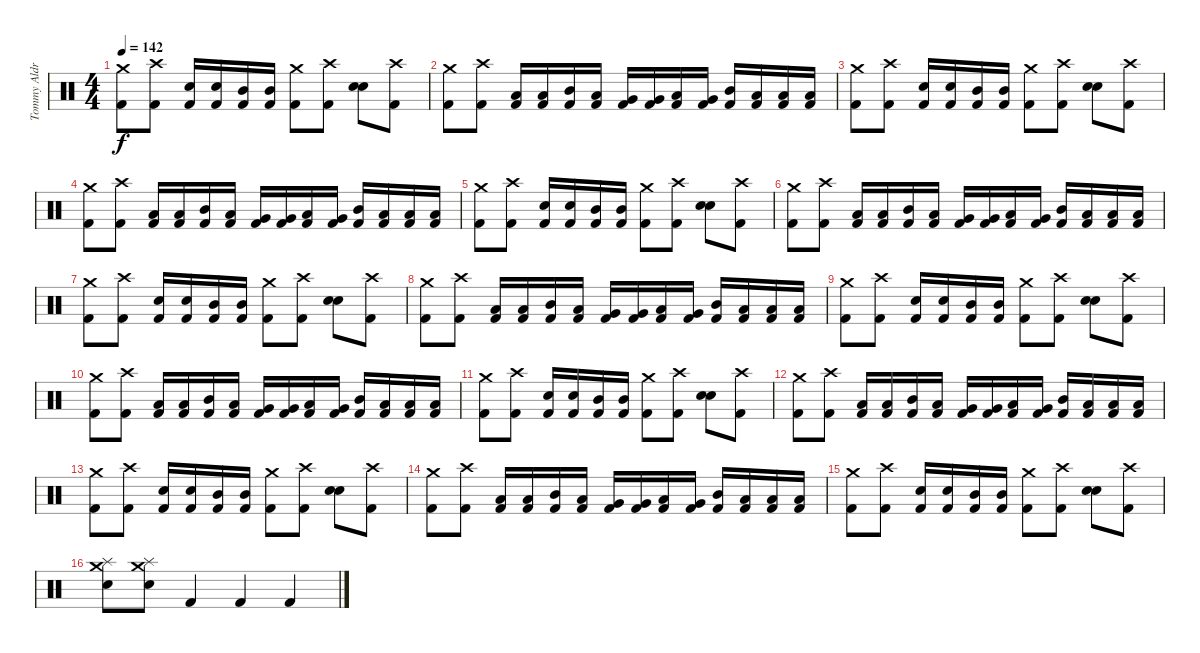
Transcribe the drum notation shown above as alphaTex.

\track ("Tommy Aldridge" "Tommy Aldr") {instrument percussion}
\staff {score}
\articulation defaults
\ts (4 4)
\tempo 142
\clef neutral
\ks c
("Crash medium (hit)" "Kick (hit) 2").8{dy f} ("Crash high (hit)" "Kick (hit) 2").8 ("Snare (hit) 2" "Kick (hit) 2").16 ("Snare (hit) 2" "Kick (hit) 2").16 ("Mid Tom (hit)" "Kick (hit) 2").16 ("Mid Tom (hit)" "Kick (hit) 2").16 ("Crash medium (hit)" "Kick (hit) 2").8 ("Crash high (hit)" "Kick (hit) 2").8 ("Snare (hit) 2" "Snare (hit) 2").8{bd 480} ("Crash high (hit)" "Kick (hit) 2").8 |
("Crash medium (hit)" "Kick (hit) 2").8 ("Crash high (hit)" "Kick (hit) 2").8 ("Low Tom (hit)" "Kick (hit) 2").16 ("Low Tom (hit)" "Kick (hit) 2").16 ("Mid Tom (hit)" "Kick (hit) 2").16 ("Low Tom (hit)" "Kick (hit) 2").16 ("Very Low Tom (hit)" "Kick (hit) 2").16 ("Very Low Tom (hit)" "Kick (hit) 2").16 ("Low Floor Tom (hit)" "Kick (hit) 2").16 ("Very Low Tom (hit)" "Kick (hit) 2").16 ("Mid Tom (hit)" "Kick (hit) 2").16 ("Low Tom (hit)" "Kick (hit) 2").16 ("Low Tom (hit)" "Kick (hit) 2").16 ("Low Tom (hit)" "Kick (hit) 2").16 |
("Crash medium (hit)" "Kick (hit) 2").8 ("Crash high (hit)" "Kick (hit) 2").8 ("Snare (hit) 2" "Kick (hit) 2").16 ("Snare (hit) 2" "Kick (hit) 2").16 ("Mid Tom (hit)" "Kick (hit) 2").16 ("Mid Tom (hit)" "Kick (hit) 2").16 ("Crash medium (hit)" "Kick (hit) 2").8 ("Crash high (hit)" "Kick (hit) 2").8 ("Snare (hit) 2" "Snare (hit) 2").8{bd 480} ("Crash high (hit)" "Kick (hit) 2").8 |
("Crash medium (hit)" "Kick (hit) 2").8 ("Crash high (hit)" "Kick (hit) 2").8 ("Low Tom (hit)" "Kick (hit) 2").16 ("Low Tom (hit)" "Kick (hit) 2").16 ("Mid Tom (hit)" "Kick (hit) 2").16 ("Low Tom (hit)" "Kick (hit) 2").16 ("Very Low Tom (hit)" "Kick (hit) 2").16 ("Very Low Tom (hit)" "Kick (hit) 2").16 ("Low Floor Tom (hit)" "Kick (hit) 2").16 ("Very Low Tom (hit)" "Kick (hit) 2").16 ("Mid Tom (hit)" "Kick (hit) 2").16 ("Low Tom (hit)" "Kick (hit) 2").16 ("Low Tom (hit)" "Kick (hit) 2").16 ("Low Tom (hit)" "Kick (hit) 2").16 |
("Crash medium (hit)" "Kick (hit) 2").8 ("Crash high (hit)" "Kick (hit) 2").8 ("Snare (hit) 2" "Kick (hit) 2").16 ("Snare (hit) 2" "Kick (hit) 2").16 ("Mid Tom (hit)" "Kick (hit) 2").16 ("Mid Tom (hit)" "Kick (hit) 2").16 ("Crash medium (hit)" "Kick (hit) 2").8 ("Crash high (hit)" "Kick (hit) 2").8 ("Snare (hit) 2" "Snare (hit) 2").8{bd 480} ("Crash high (hit)" "Kick (hit) 2").8 |
("Crash medium (hit)" "Kick (hit) 2").8 ("Crash high (hit)" "Kick (hit) 2").8 ("Low Tom (hit)" "Kick (hit) 2").16 ("Low Tom (hit)" "Kick (hit) 2").16 ("Mid Tom (hit)" "Kick (hit) 2").16 ("Low Tom (hit)" "Kick (hit) 2").16 ("Very Low Tom (hit)" "Kick (hit) 2").16 ("Very Low Tom (hit)" "Kick (hit) 2").16 ("Low Floor Tom (hit)" "Kick (hit) 2").16 ("Very Low Tom (hit)" "Kick (hit) 2").16 ("Mid Tom (hit)" "Kick (hit) 2").16 ("Low Tom (hit)" "Kick (hit) 2").16 ("Low Tom (hit)" "Kick (hit) 2").16 ("Low Tom (hit)" "Kick (hit) 2").16 |
("Crash medium (hit)" "Kick (hit) 2").8 ("Crash high (hit)" "Kick (hit) 2").8 ("Snare (hit) 2" "Kick (hit) 2").16 ("Snare (hit) 2" "Kick (hit) 2").16 ("Mid Tom (hit)" "Kick (hit) 2").16 ("Mid Tom (hit)" "Kick (hit) 2").16 ("Crash medium (hit)" "Kick (hit) 2").8 ("Crash high (hit)" "Kick (hit) 2").8 ("Snare (hit) 2" "Snare (hit) 2").8{bd 480} ("Crash high (hit)" "Kick (hit) 2").8 |
("Crash medium (hit)" "Kick (hit) 2").8 ("Crash high (hit)" "Kick (hit) 2").8 ("Low Tom (hit)" "Kick (hit) 2").16 ("Low Tom (hit)" "Kick (hit) 2").16 ("Mid Tom (hit)" "Kick (hit) 2").16 ("Low Tom (hit)" "Kick (hit) 2").16 ("Very Low Tom (hit)" "Kick (hit) 2").16 ("Very Low Tom (hit)" "Kick (hit) 2").16 ("Low Floor Tom (hit)" "Kick (hit) 2").16 ("Very Low Tom (hit)" "Kick (hit) 2").16 ("Mid Tom (hit)" "Kick (hit) 2").16 ("Low Tom (hit)" "Kick (hit) 2").16 ("Low Tom (hit)" "Kick (hit) 2").16 ("Low Tom (hit)" "Kick (hit) 2").16 |
("Crash medium (hit)" "Kick (hit) 2").8 ("Crash high (hit)" "Kick (hit) 2").8 ("Snare (hit) 2" "Kick (hit) 2").16 ("Snare (hit) 2" "Kick (hit) 2").16 ("Mid Tom (hit)" "Kick (hit) 2").16 ("Mid Tom (hit)" "Kick (hit) 2").16 ("Crash medium (hit)" "Kick (hit) 2").8 ("Crash high (hit)" "Kick (hit) 2").8 ("Snare (hit) 2" "Snare (hit) 2").8{bd 480} ("Crash high (hit)" "Kick (hit) 2").8 |
("Crash medium (hit)" "Kick (hit) 2").8 ("Crash high (hit)" "Kick (hit) 2").8 ("Low Tom (hit)" "Kick (hit) 2").16 ("Low Tom (hit)" "Kick (hit) 2").16 ("Mid Tom (hit)" "Kick (hit) 2").16 ("Low Tom (hit)" "Kick (hit) 2").16 ("Very Low Tom (hit)" "Kick (hit) 2").16 ("Very Low Tom (hit)" "Kick (hit) 2").16 ("Low Floor Tom (hit)" "Kick (hit) 2").16 ("Very Low Tom (hit)" "Kick (hit) 2").16 ("Mid Tom (hit)" "Kick (hit) 2").16 ("Low Tom (hit)" "Kick (hit) 2").16 ("Low Tom (hit)" "Kick (hit) 2").16 ("Low Tom (hit)" "Kick (hit) 2").16 |
("Crash medium (hit)" "Kick (hit) 2").8 ("Crash high (hit)" "Kick (hit) 2").8 ("Snare (hit) 2" "Kick (hit) 2").16 ("Snare (hit) 2" "Kick (hit) 2").16 ("Mid Tom (hit)" "Kick (hit) 2").16 ("Mid Tom (hit)" "Kick (hit) 2").16 ("Crash medium (hit)" "Kick (hit) 2").8 ("Crash high (hit)" "Kick (hit) 2").8 ("Snare (hit) 2" "Snare (hit) 2").8{bd 480} ("Crash high (hit)" "Kick (hit) 2").8 |
("Crash medium (hit)" "Kick (hit) 2").8 ("Crash high (hit)" "Kick (hit) 2").8 ("Low Tom (hit)" "Kick (hit) 2").16 ("Low Tom (hit)" "Kick (hit) 2").16 ("Mid Tom (hit)" "Kick (hit) 2").16 ("Low Tom (hit)" "Kick (hit) 2").16 ("Very Low Tom (hit)" "Kick (hit) 2").16 ("Very Low Tom (hit)" "Kick (hit) 2").16 ("Low Floor Tom (hit)" "Kick (hit) 2").16 ("Very Low Tom (hit)" "Kick (hit) 2").16 ("Mid Tom (hit)" "Kick (hit) 2").16 ("Low Tom (hit)" "Kick (hit) 2").16 ("Low Tom (hit)" "Kick (hit) 2").16 ("Low Tom (hit)" "Kick (hit) 2").16 |
("Crash medium (hit)" "Kick (hit) 2").8 ("Crash high (hit)" "Kick (hit) 2").8 ("Snare (hit) 2" "Kick (hit) 2").16 ("Snare (hit) 2" "Kick (hit) 2").16 ("Mid Tom (hit)" "Kick (hit) 2").16 ("Mid Tom (hit)" "Kick (hit) 2").16 ("Crash medium (hit)" "Kick (hit) 2").8 ("Crash high (hit)" "Kick (hit) 2").8 ("Snare (hit) 2" "Snare (hit) 2").8{bd 480} ("Crash high (hit)" "Kick (hit) 2").8 |
("Crash medium (hit)" "Kick (hit) 2").8 ("Crash high (hit)" "Kick (hit) 2").8 ("Low Tom (hit)" "Kick (hit) 2").16 ("Low Tom (hit)" "Kick (hit) 2").16 ("Mid Tom (hit)" "Kick (hit) 2").16 ("Low Tom (hit)" "Kick (hit) 2").16 ("Very Low Tom (hit)" "Kick (hit) 2").16 ("Very Low Tom (hit)" "Kick (hit) 2").16 ("Low Floor Tom (hit)" "Kick (hit) 2").16 ("Very Low Tom (hit)" "Kick (hit) 2").16 ("Mid Tom (hit)" "Kick (hit) 2").16 ("Low Tom (hit)" "Kick (hit) 2").16 ("Low Tom (hit)" "Kick (hit) 2").16 ("Low Tom (hit)" "Kick (hit) 2").16 |
("Crash medium (hit)" "Kick (hit) 2").8 ("Crash high (hit)" "Kick (hit) 2").8 ("Snare (hit) 2" "Kick (hit) 2").16 ("Snare (hit) 2" "Kick (hit) 2").16 ("Mid Tom (hit)" "Kick (hit) 2").16 ("Mid Tom (hit)" "Kick (hit) 2").16 ("Crash medium (hit)" "Kick (hit) 2").8 ("Crash high (hit)" "Kick (hit) 2").8 ("Snare (hit) 2" "Snare (hit) 2").8{bd 480} ("Crash high (hit)" "Kick (hit) 2").8 |
("Crash medium (hit)" "Splash (hit)" "Snare (hit) 2").8 ("Crash medium (hit)" "Splash (hit)" "Snare (hit) 2").8 "Kick (hit) 2".4 "Kick (hit) 2".4 "Kick (hit) 2".4
